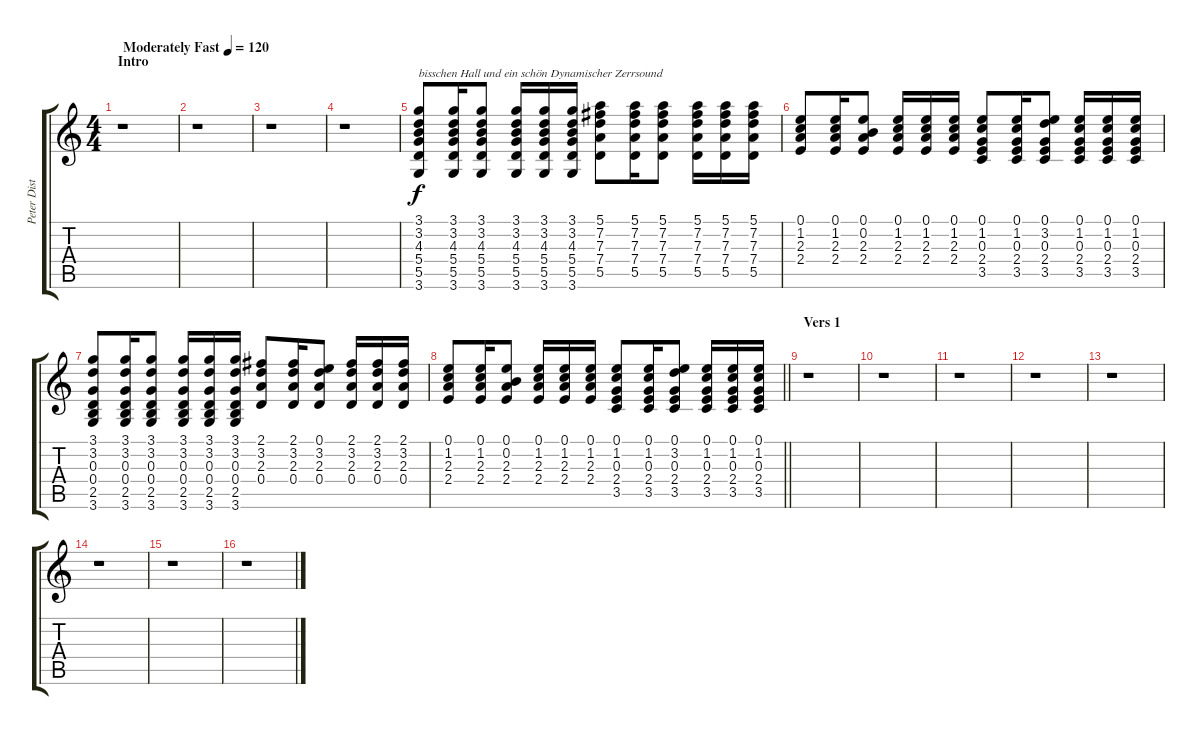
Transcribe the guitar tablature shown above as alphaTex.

\track ("Peter Dist." "Peter Dist") {instrument overdrivenguitar}
\staff {score tabs}
\tuning (E4 B3 G3 D3 A2 E2) {hide}
\ts (4 4)
\section ("" "Intro")
\tempo (120 "Moderately Fast")
\clef g2
\ks c
r.1{dy f instrument overdrivenguitar} |
r.1 |
r.1 |
r.1 |
(3.1 3.2 4.3 5.4 5.5 3.6).8{txt "bisschen Hall und ein schön Dynamischer Zerrsound"} (3.1 3.2 4.3 5.4 5.5 3.6).16 (3.1 3.2 4.3 5.4 5.5 3.6).8 (3.1 3.2 4.3 5.4 5.5 3.6).16 (3.1 3.2 4.3 5.4 5.5 3.6).16 (3.1 3.2 4.3 5.4 5.5 3.6).16 (5.1 7.2 7.3 7.4 5.5).8 (5.1 7.2 7.3 7.4 5.5).16 (5.1 7.2 7.3 7.4 5.5).8 (5.1 7.2 7.3 7.4 5.5).16 (5.1 7.2 7.3 7.4 5.5).16 (5.1 7.2 7.3 7.4 5.5).16 |
(0.1 1.2 2.3 2.4).8 (0.1 1.2 2.3 2.4).16 (0.1 0.2 2.3 2.4).8 (0.1 1.2 2.3 2.4).16 (0.1 1.2 2.3 2.4).16 (0.1 1.2 2.3 2.4).16 (0.1 1.2 0.3 2.4 3.5).8 (0.1 1.2 0.3 2.4 3.5).16 (0.1 3.2 0.3 2.4 3.5).8 (0.1 1.2 0.3 2.4 3.5).16 (0.1 1.2 0.3 2.4 3.5).16 (0.1 1.2 0.3 2.4 3.5).16 |
(3.1 3.2 0.3 0.4 2.5 3.6).8 (3.1 3.2 0.3 0.4 2.5 3.6).16 (3.1 3.2 0.3 0.4 2.5 3.6).8 (3.1 3.2 0.3 0.4 2.5 3.6).16 (3.1 3.2 0.3 0.4 2.5 3.6).16 (3.1 3.2 0.3 0.4 2.5 3.6).16 (2.1 3.2 2.3 0.4).8 (2.1 3.2 2.3 0.4).16 (0.1 3.2 2.3 0.4).8 (2.1 3.2 2.3 0.4).16 (2.1 3.2 2.3 0.4).16 (2.1 3.2 2.3 0.4).16 |
\barLineRight lightlight
(0.1 1.2 2.3 2.4).8 (0.1 1.2 2.3 2.4).16 (0.1 0.2 2.3 2.4).8 (0.1 1.2 2.3 2.4).16 (0.1 1.2 2.3 2.4).16 (0.1 1.2 2.3 2.4).16 (0.1 1.2 0.3 2.4 3.5).8 (0.1 1.2 0.3 2.4 3.5).16 (0.1 3.2 0.3 2.4 3.5).8 (0.1 1.2 0.3 2.4 3.5).16 (0.1 1.2 0.3 2.4 3.5).16 (0.1 1.2 0.3 2.4 3.5).16 |
\section ("" "Vers 1")
r.1 |
r.1 |
r.1 |
r.1 |
r.1 |
r.1 |
r.1 |
r.1
